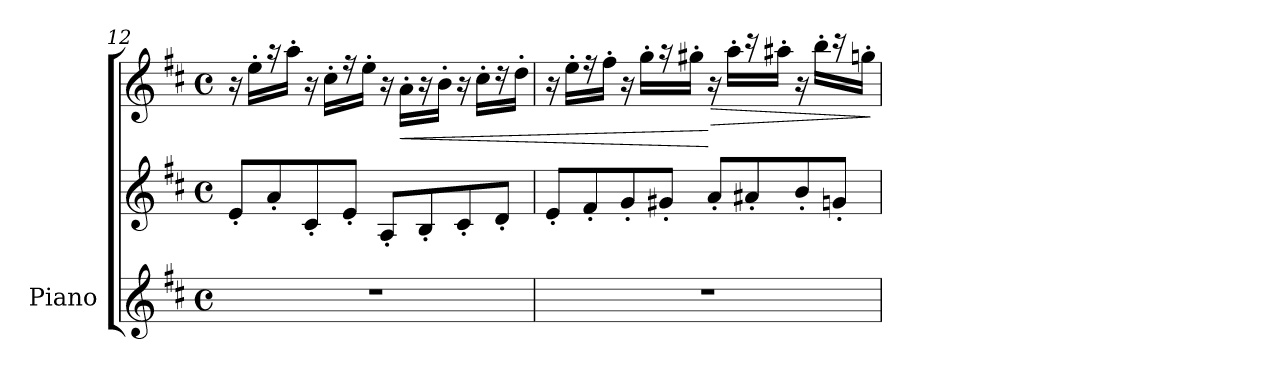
**kern	**kern	**kern	**dynam
*part1	*part1	*part1	*part1
*staff3	*staff2	*staff1	*staff1/2/3
*I"Piano	*	*	*
*I'Pno	*	*	*
*clefG2	*clefG2	*clefG2	*
*k[f#c#]	*k[f#c#]	*k[f#c#]	*
*M4/4	*M4/4	*M4/4	*
*met(c)	*met(c)	*met(c)	*
=12	=12	=12	=12
1r	8e'/L	16r	.
.	.	16ee'\LL	.
.	8a'/	16r	.
.	.	16aa'\JJ	.
.	8c#'/	16r	.
.	.	16cc#'\LL	.
.	8e'/J	16r	.
.	.	16ee'\JJ	.
.	8A'/L	16r	.
!	!	!	!LO:HP:b
.	.	16a'\LL	<
.	8B'/	16r	.
.	.	16b'\JJ	.
.	8c#'/	16r	.
.	.	16cc#'\LL	.
.	8d'/J	16r	.
.	.	16dd'\JJ	.
!!LO:LB:g=z
=13	=13	=13	=13
1r	8e'/L	16r	.
.	.	16ee'\LL	.
.	8f#'/	16r	.
.	.	16ff#'\JJ	.
.	8g'/	16r	.
.	.	16gg'\LL	.
.	8g#X'/J	16r	.
.	.	16gg#X'\JJ	.
!	!	!	!LO:HP:n=1:b
.	8a'/L	16r	[ >
.	.	16aa'\LL	.
.	8a#X'/	16r	.
.	.	16aa#X'\JJ	.
.	8b'/	16r	.
.	.	16bb'\LL	.
.	8gn'/J	16r	.
.	.	16ggn'\JJ	.
.	.	.	]
=	=	=	=
*-	*-	*-	*-
